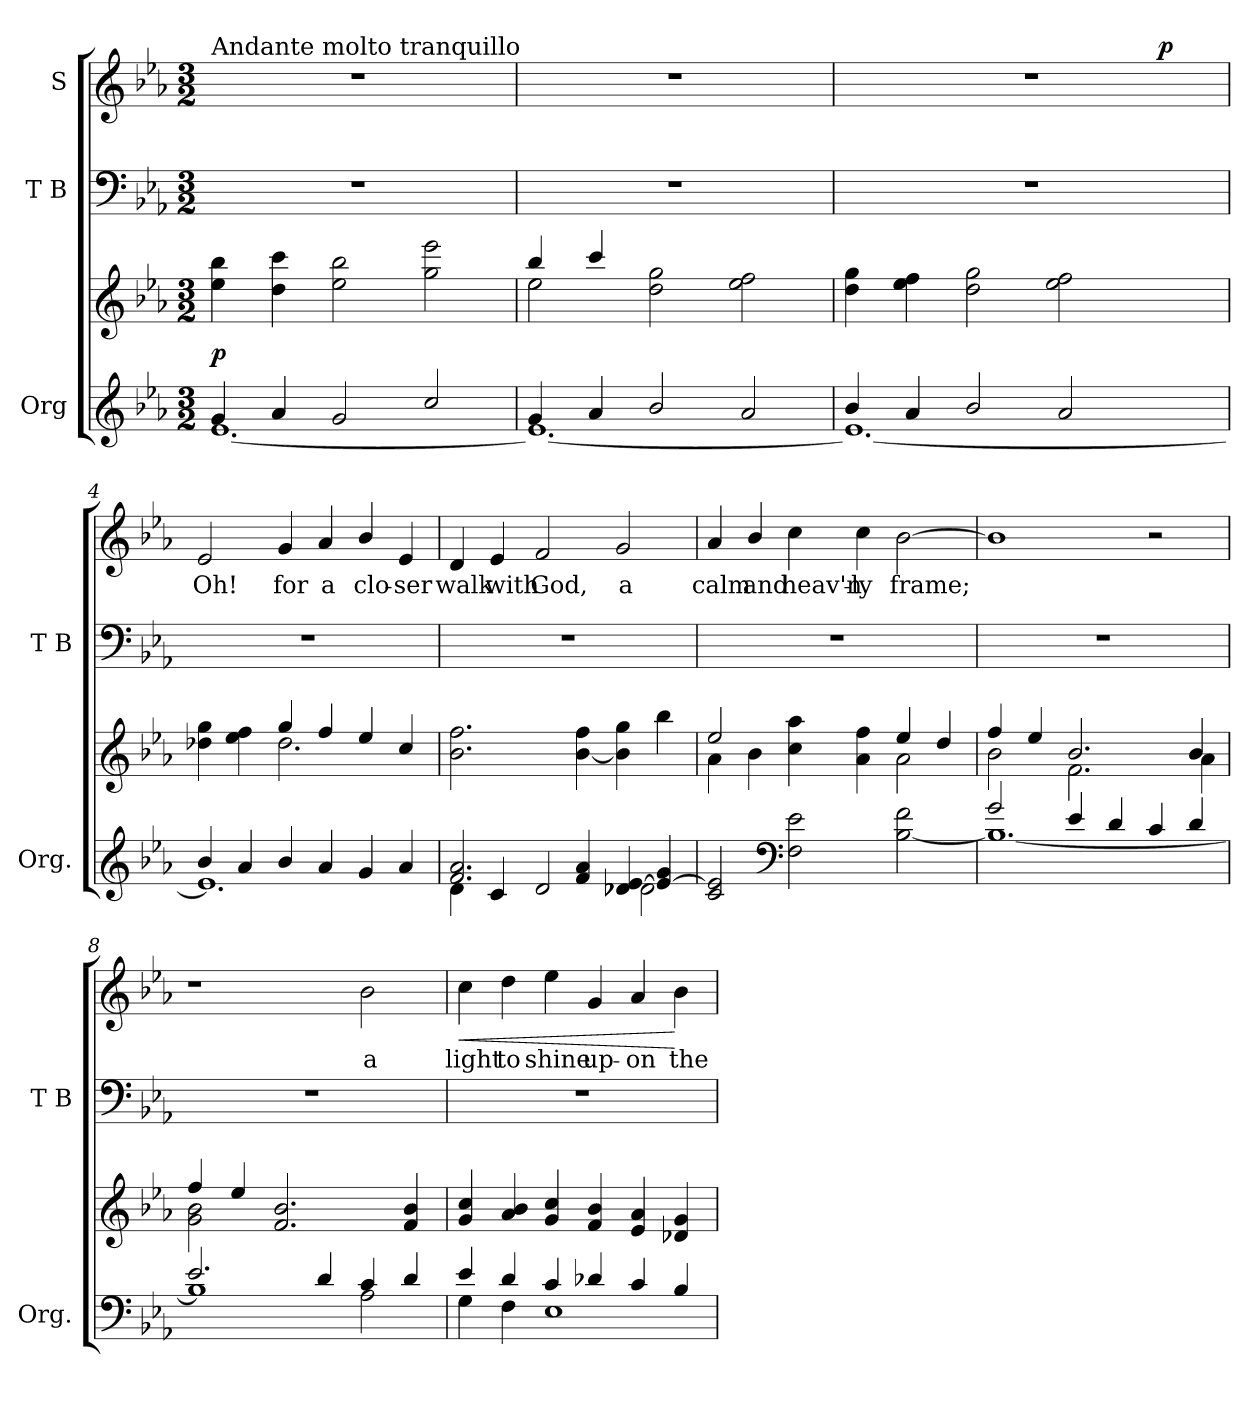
**kern	**kern	**dynam	**kern	**kern	**text	**dynam
*part3	*part3	*part3	*part2	*part1	*part1	*part1
*staff4	*staff3	*staff3/4	*staff2	*staff1	*staff1	*staff1
*I"Org	*	*	*I"T B	*I"S	*	*
*I'Org.	*	*	*I'T B	*	*	*
!!LO:PB:g=z
*clefG2	*clefG2	*	*clefF4	*clefG2	*	*
*k[b-e-a-]	*k[b-e-a-]	*	*k[b-e-a-]	*k[b-e-a-]	*	*
*E-:	*E-:	*	*E-:	*E-:	*	*
*M3/2	*M3/2	*	*M3/2	*M3/2	*	*
=1	=1	=1	=1	=1	=1	=1
*^	*	*	*	*	*	*
!	!	!	!	!	!LO:TX:a:t=Andante molto tranquillo	!	!
!	!	!	!	!LO:N:vis=1	!LO:N:vis=1	!	!
4gi/	[1.e-i	4ee-i\ 4bb-i	p	1.r	1.r	.	.
4a-i/	.	4ddi\ 4ccci	.	.	.	.	.
2gi/	.	2ee-i\ 2bb-i	.	.	.	.	.
2cci/	.	2ggi\ 2eee-i	.	.	.	.	.
=2	=2	=2	=2	=2	=2	=2	=2
*	*	*^	*	*	*	*	*
!	!	!	!	!	!LO:N:vis=1	!LO:N:vis=1	!	!
4gi/	1.e-i_	4bb-i/	2ee-i\	.	1.r	1.r	.	.
4a-i/	.	4ccci/	.	.	.	.	.	.
2b-i/	.	2ddi\ 2ggi	1ryy	.	.	.	.	.
2a-i/	.	2ee-i\ 2ffi	.	.	.	.	.	.
*	*	*v	*v	*	*	*	*	*
=3	=3	=3	=3	=3	=3	=3	=3
!	!	!	!	!LO:N:vis=1	!LO:N:vis=1	!	!
*	*	*	*	*	*^	*	*
4b-i/	1.e-i_	4ddi\ 4ggi	.	1.r	1.r	1ryy	.	.
4a-i/	.	4ee-i\ 4ffi	.	.	.	.	.	.
2b-i/	.	2ddi\ 2ggi	.	.	.	.	.	.
2a-i/	.	2ee-i\ 2ffi	.	.	.	4ryy	.	.
.	.	.	.	.	.	16ryy	.	.
.	.	.	.	.	.	128ryy	.	.
.	.	.	.	.	.	256ryy	.	.
.	.	.	.	.	.	1024ryy	.	.
.	.	.	.	.	.	8ryy	.	p
.	.	.	.	.	.	32ryy	.	.
.	.	.	.	.	.	64ryy	.	.
.	.	.	.	.	.	512.ryy	.	.
=4	=4	=4	=4	=4	=4	=4	=4	=4
*	*	*^	*	*	*	*	*	*
!	!	!	!	!	!LO:N:vis=1	!	!	!	!
*	*	*	*	*	*	*v	*v	*	*
*	*	*	*	*	*	*^	*	*
!	!	!	!	!	!	!	!	!LO:LY:b:color=#000000	!
*	*	*	*	*	*	*v	*v	*	*
4b-i/	1.e-i]	4dd-Xi\ 4ggi	2ryy	.	1.r	2e-i/	Oh!	.
4a-i/	.	4ee-i\ 4ffi	.	.	.	.	.	.
!	!	!	!	!	!	!	!LO:LY:b:color=#000000	!
4b-i/	.	4ggi/	2.dd-i\	.	.	4gi/	for	.
!	!	!	!	!	!	!	!LO:LY:b:color=#000000	!
4a-i/	.	4ffi/	.	.	.	4a-i/	a	.
!	!	!	!	!	!	!	!LO:LY:b:color=#000000	!
4gi/	.	4ee-i/	.	.	.	4b-i/	clo-	.
!	!	!	!	!	!	!	!LO:LY:b:color=#000000	!
4a-i/	.	4cci/	4ryy	.	.	4e-i/	-ser	.
!!LO:LB:g=z
=5	=5	=5	=5	=5	=5	=5	=5	=5
!	!	!	!	!	!LO:N:vis=1	!	!	!
*	*	*v	*v	*	*	*	*	*
*	*	*^	*	*	*	*	*
!	!	!	!	!	!	!	!LO:LY:b:color=#000000	!
*	*	*v	*v	*	*	*	*	*
2.fi/ 2.a-i	4di\	2.b-i\ 2.ffi	.	1.r	4di/	walk	.
!	!	!	!	!	!	!LO:LY:b:color=#000000	!
.	4ci/	.	.	.	4e-i/	with	.
!	!	!	!	!	!	!LO:LY:b:color=#000000	!
.	2di/	.	.	.	2fi/	God,	.
4fi/ 4a-i	.	[4b-i\ 4ffi	.	.	.	.	.
!	!	!	!	!	!	!LO:LY:b:color=#000000	!
4d-Xi/ [4e-i	2d-i\	4b-i\] 4ggi	.	.	2gi/	a	.
4e-i/_ 4gi	.	4bb-i\	.	.	.	.	.
*v	*v	*	*	*	*	*	*
=6	=6	=6	=6	=6	=6	=6
*	*^	*	*	*	*	*
!	!	!	!	!LO:N:vis=1	!	!	!
!	!	!	!	!	!	!LO:LY:b:color=#000000	!
2ci/ 2e-i]	2ee-i/	4a-i\	.	1.r	4a-i/	calm	.
!	!	!	!	!	!	!LO:LY:b:color=#000000	!
.	.	4b-i\	.	.	4b-i/	and	.
*clefF4	*	*	*	*	*	*	*
!	!	!	!	!	!	!LO:LY:b:color=#000000	!
2Fi\ 2e-i	4cci\ 4aa-i	2ryy	.	.	4cci\	heav'n-	.
!	!	!	!	!	!	!LO:LY:b:color=#000000	!
.	4a-i\ 4ffi	.	.	.	4cci\	-ly	.
!	!	!	!	!	!	!LO:LY:b:color=#000000	!
[2B-i\ 2fi	4ee-i/	2a-i\	.	.	[2b-i\	frame;	.
.	4ddi/	.	.	.	.	.	.
=7	=7	=7	=7	=7	=7	=7	=7
*^	*	*	*	*	*	*	*
!	!	!	!	!	!LO:N:vis=1	!	!	!
2gi/	1.B-i_	4ffi/	2b-i\	.	1.r	1b-i]	.	.
.	.	4ee-i/	.	.	.	.	.	.
4e-i/	.	2.b-i/	2.fi\	.	.	.	.	.
4di/	.	.	.	.	.	.	.	.
4ci/	.	.	.	.	.	2r	.	.
4di/	.	4b-i/	4a-i\	.	.	.	.	.
=8	=8	=8	=8	=8	=8	=8	=8	=8
!	!	!	!	!	!LO:N:vis=1	!	!	!
2.e-i/	1B-i]	4ffi/	2gi\ 2b-i	.	1.r	1r	.	.
.	.	4ee-i/	.	.	.	.	.	.
.	.	2.fi/ 2.b-i	1ryy	.	.	.	.	.
4di/	.	.	.	.	.	.	.	.
!	!	!	!	!	!	!	!LO:LY:b:color=#000000	!
4ci/	2A-i\	.	.	.	.	2b-i\	a	.
4di/	.	4fi/ 4b-i	.	.	.	.	.	.
*	*	*v	*v	*	*	*	*	*
!!LO:LB:g=z
=9	=9	=9	=9	=9	=9	=9	=9
!	!	!	!	!LO:N:vis=1	!	!	!
!	!	!	!	!	!	!LO:LY:b:color=#000000	!LO:HP:b
4e-i/	4Gi\	4gi/ 4cci	.	1.r	4cci\	light	<
!	!	!	!	!	!	!LO:LY:b:color=#000000	!
4di/	4Fi\	4a-i/ 4b-i	.	.	4ddi\	to	.
!	!	!	!	!	!	!LO:LY:b:color=#000000	!
4ci/	1E-i	4gi/ 4cci	.	.	4ee-i\	shine	.
!	!	!	!	!	!	!LO:LY:b:color=#000000	!
4d-Xi/	.	4fi/ 4b-i	.	.	4gi/	up-	.
!	!	!	!	!	!	!LO:LY:b:color=#000000	!
4ci/	.	4e-i/ 4a-i	.	.	4a-i/	-on	.
!	!	!	!	!	!	!LO:LY:b:color=#000000	!
4B-i/	.	4d-Xi/ 4gi	.	.	4b-i\	the	[
*v	*v	*	*	*	*	*	*
=	=	=	=	=	=	=
*-	*-	*-	*-	*-	*-	*-
